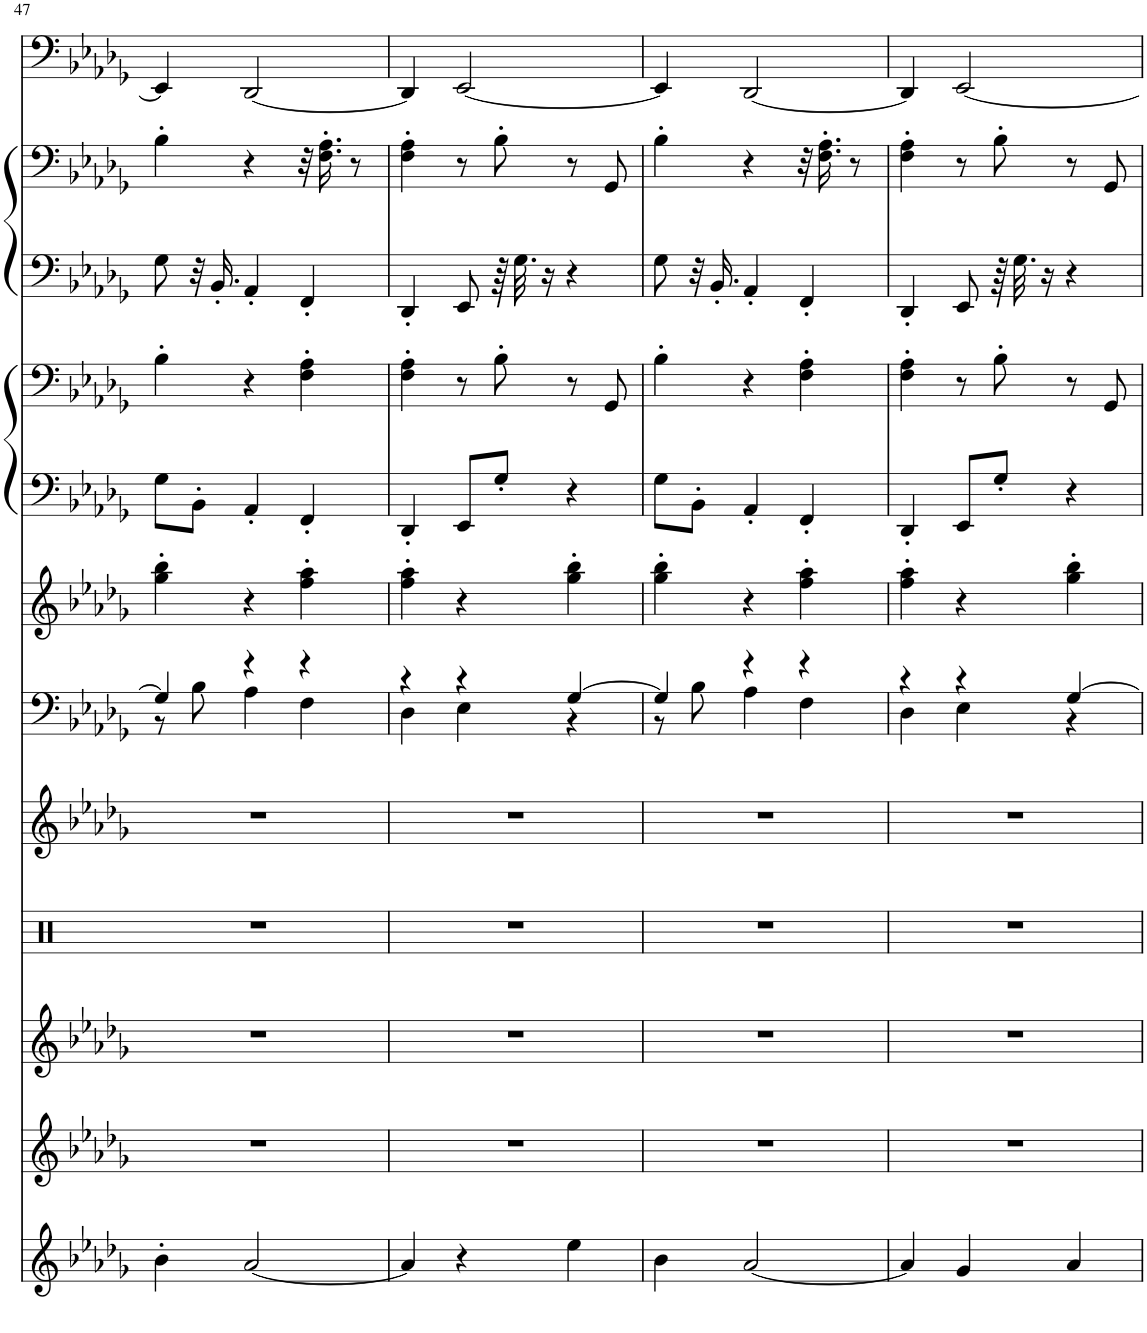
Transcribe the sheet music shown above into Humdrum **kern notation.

**kern	**kern	**kern	**kern	**kern	**kern	**kern	**kern	**kern	**kern	**kern	**kern
*part10	*part9	*part8	*part7	*part6	*part5	*part4	*part3	*part3	*part2	*part2	*part1
*staff12	*staff11	*staff10	*staff9	*staff8	*staff7	*staff6	*staff5	*staff4	*staff3	*staff2	*staff1
*I"Alto Sax, ru@euronet.nl	*I"Flute, Ron Uiterwijk	*I"Clarinet, Converted to XG	*I"Percussion	*I"Jazz Guitar	*I"E.Piano 2	*I"Clav.	*I"Harpsichord	*	*I"Harpsichord	*	*I"Fretless Bass
*I'A Sax	*I'Fl	*I'Cl	*	*	*I'E.Pno	*I'Clv	*I'Hpschd	*	*I'Hpschd	*	*
!!LO:PB:g=z
*clefG2	*clefG2	*clefG2	*clefX	*clefG2	*clefF4	*clefG2	*clefF4	*clefF4	*clefF4	*clefF4	*clefF4
*Trd5c9	*	*Trd1c2	*	*	*	*	*	*	*	*	*
*k[b-e-a-d-g-]	*k[b-e-a-d-g-]	*k[b-e-a-d-g-]	*k[]	*k[b-e-a-d-g-]	*k[b-e-a-d-g-]	*k[b-e-a-d-g-]	*k[b-e-a-d-g-]	*k[b-e-a-d-g-]	*k[b-e-a-d-g-]	*k[b-e-a-d-g-]	*k[b-e-a-d-g-]
*M3/4	*M3/4	*M3/4	*M3/4	*M3/4	*M3/4	*M3/4	*M3/4	*M3/4	*M3/4	*M3/4	*M3/4
=47	=47	=47	=47	=47	=47	=47	=47	=47	=47	=47	=47
*	*	*	*	*	*^	*	*	*	*	*	*
4b-'\	2.r	2.r	2.r	2.r	4G-/]	8r	4gg-\' 4bb-\'	8G-\L	4B-'\	8G-\	4B-'\	4EE-/]
.	.	.	.	.	.	8B-\	.	8BB-'\J	.	32r	.	.
.	.	.	.	.	.	.	.	.	.	16.BB-'/	.	.
[2a-/	.	.	.	.	4r	4A-\	4r	4AA-'/	4r	4AA-'/	4r	[2DD-/
.	.	.	.	.	4r	4F\	4ff\' 4aa-\'	4FF'/	4F\' 4A-\'	4FF'/	32r	.
.	.	.	.	.	.	.	.	.	.	.	16.F\' 16.A-\'	.
.	.	.	.	.	.	.	.	.	.	.	8r	.
=48	=48	=48	=48	=48	=48	=48	=48	=48	=48	=48	=48	=48
4a-/]	2.r	2.r	2.r	2.r	4r	4D-\	4ff\' 4aa-\'	4DD-'/	4F\' 4A-\'	4DD-'/	4F\' 4A-\'	4DD-/]
4r	.	.	.	.	4r	4E-\	4r	8EE-/L	8r	8EE-/	8r	[2EE-/
.	.	.	.	.	.	.	.	8G-'/J	8B-'\	64r	8B-'\	.
.	.	.	.	.	.	.	.	.	.	32.G-\	.	.
.	.	.	.	.	.	.	.	.	.	16r	.	.
4ee-\	.	.	.	.	[4G-/	4r	4gg-\' 4bb-\'	4r	8r	4r	8r	.
.	.	.	.	.	.	.	.	.	8GG-/	.	8GG-/	.
=49	=49	=49	=49	=49	=49	=49	=49	=49	=49	=49	=49	=49
4b-\	2.r	2.r	2.r	2.r	4G-/]	8r	4gg-\' 4bb-\'	8G-\L	4B-'\	8G-\	4B-'\	4EE-/]
.	.	.	.	.	.	8B-\	.	8BB-'\J	.	32r	.	.
.	.	.	.	.	.	.	.	.	.	16.BB-'/	.	.
[2a-/	.	.	.	.	4r	4A-\	4r	4AA-'/	4r	4AA-'/	4r	[2DD-/
.	.	.	.	.	4r	4F\	4ff\' 4aa-\'	4FF'/	4F\' 4A-\'	4FF'/	32r	.
.	.	.	.	.	.	.	.	.	.	.	16.F\' 16.A-\'	.
.	.	.	.	.	.	.	.	.	.	.	8r	.
=50	=50	=50	=50	=50	=50	=50	=50	=50	=50	=50	=50	=50
4a-/]	2.r	2.r	2.r	2.r	4r	4D-\	4ff\' 4aa-\'	4DD-'/	4F\' 4A-\'	4DD-'/	4F\' 4A-\'	4DD-/]
4g-/	.	.	.	.	4r	4E-\	4r	8EE-/L	8r	8EE-/	8r	[2EE-/
.	.	.	.	.	.	.	.	8G-'/J	8B-'\	64r	8B-'\	.
.	.	.	.	.	.	.	.	.	.	32.G-\	.	.
.	.	.	.	.	.	.	.	.	.	16r	.	.
4a-/	.	.	.	.	[4G-/	4r	4gg-\' 4bb-\'	4r	8r	4r	8r	.
.	.	.	.	.	.	.	.	.	8GG-/	.	8GG-/	.
*	*	*	*	*	*v	*v	*	*	*	*	*	*
=	=	=	=	=	=	=	=	=	=	=	=
*-	*-	*-	*-	*-	*-	*-	*-	*-	*-	*-	*-
